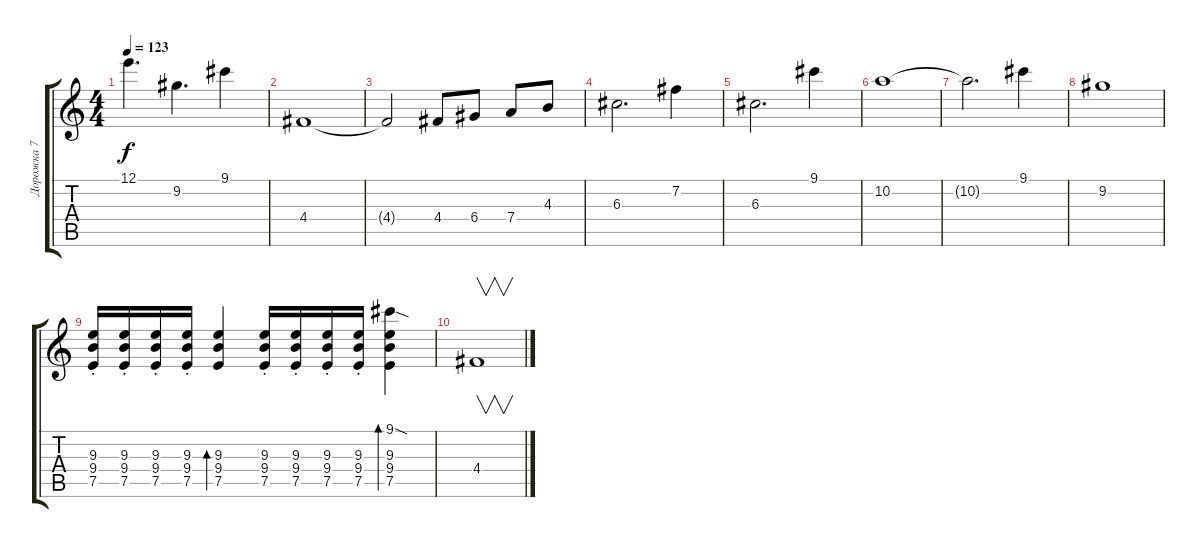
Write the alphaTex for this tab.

\track ("Дорожка 7" "Дорожка 7") {instrument distortionguitar}
\staff {score tabs}
\tuning (E4 B3 G3 D3 A2 E2) {hide}
\ts (4 4)
\tempo 123
\clef g2
\ks c
12.1.4{d dy f} 9.2.4{d} 9.1.4 |
4.4.1 |
4.4{t}.2 4.4.8 6.4.8 7.4.8 4.3.8 |
6.3.2{d} 7.2.4 |
6.3.2{d} 9.1.4 |
10.2.1 |
10.2{t}.2{d} 9.1.4 |
9.2.1 |
(9.3{st} 9.4{st} 7.5{st}).16 (9.3{st} 9.4{st} 7.5{st}).16 (9.3{st} 9.4{st} 7.5{st}).16 (9.3{st} 9.4{st} 7.5{st}).16 (9.3 9.4 7.5).4{bd 60} (9.3{st} 9.4{st} 7.5{st}).16 (9.3{st} 9.4{st} 7.5{st}).16 (9.3{st} 9.4{st} 7.5{st}).16 (9.3{st} 9.4{st} 7.5{st}).16 (9.1{sod} 9.3 9.4 7.5).4{bd 60} |
4.4.1{v}
